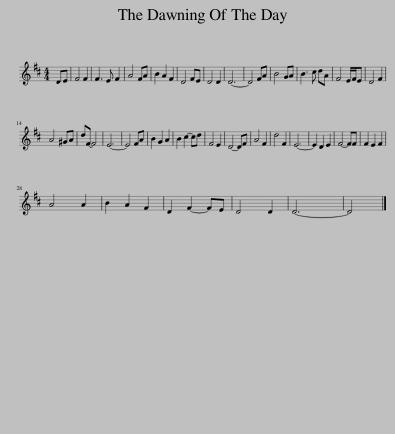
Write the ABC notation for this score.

X:1
L:1/8
M:4/4
I:linebreak $
K:D
V:1 treble
V:1
 DE | F4 F2 | F3 E F2 | A4 FA | B2 A2 F2 | %5
 D4 FE | D4 D2 | D6- | D4 FA | B4 GA | %10
 B3 c dA | F4 E/F/E | D4 F2 |$ A4 ^GA | dF- F4 | %15
 E6- | E4 FA | B2 G2 A2 | B2 c2- cd | F4 E2 | %20
 D4- DF | A4 F2 | d4 F2 | E6- | E2 D2 E2 | %25
 F4- FF | F2 E2 F2 |$ A4 A2 | B2 A2 F2 | D2 F2- FE | %30
 D4 D2 | D6- | D4 |] %33
